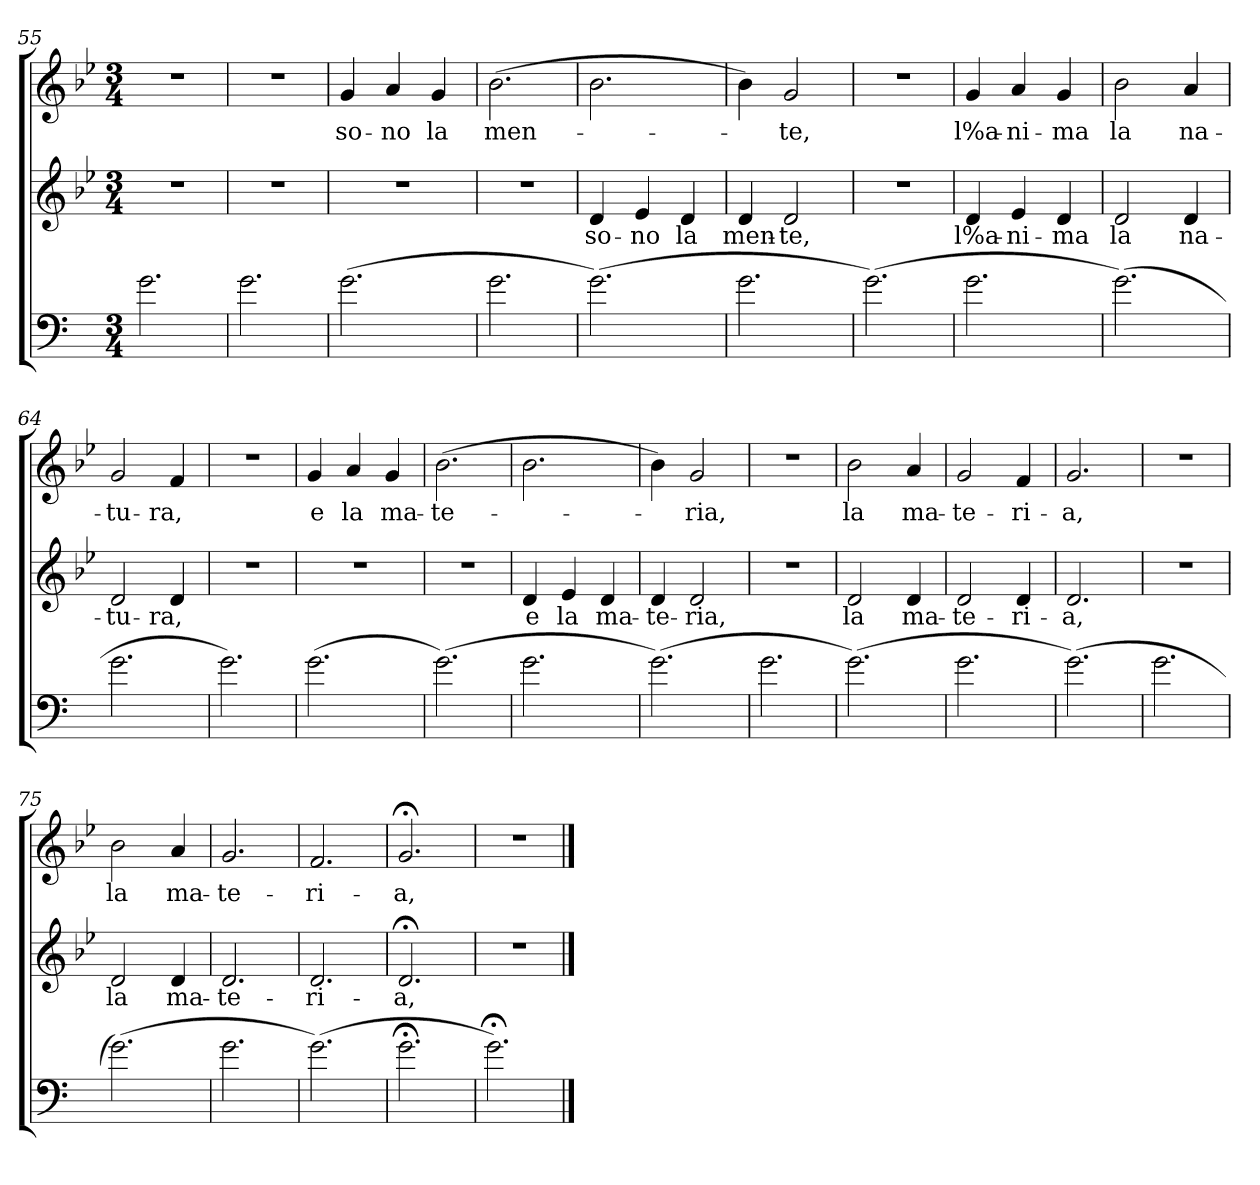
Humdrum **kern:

**kern	**kern	**text	**kern	**text
*part3	*part2	*part2	*part1	*part1
*staff3	*staff2	*staff2	*staff1	*staff1
!!LO:LB:g=z
*clefF4	*clefG2	*	*clefG2	*
*ITrd1c2	*	*	*	*
*k[b-e-]	*k[b-e-]	*	*k[b-e-]	*
*B-:	*B-:	*	*B-:	*
*M3/4	*M3/4	*	*M3/4	*
=55	=55	=55	=55	=55
!	!LO:N:vis=1	!	!LO:N:vis=1	!
2.f\	2.r	.	2.r	.
=56	=56	=56	=56	=56
!	!LO:N:vis=1	!	!LO:N:vis=1	!
2.f\	2.r	.	2.r	.
=57	=57	=57	=57	=57
!	!LO:N:vis=1	!	!	!LO:LY:b
(>2.f\	2.r	.	4g/	so-
!	!	!	!	!LO:LY:b
.	.	.	4a/	-no
!	!	!	!	!LO:LY:b
.	.	.	4g/	la
=58	=58	=58	=58	=58
!	!LO:N:vis=1	!	!	!LO:LY:b
2.f\	2.r	.	(>2.b-\	men-
=59	=59	=59	=59	=59
!	!	!LO:LY:b	!	!
(>2.f\)	4d/	so-	2.b-\	.
!	!	!LO:LY:b	!	!
.	4e-/	-no	.	.
!	!	!LO:LY:b	!	!
.	4d/	la	.	.
=60	=60	=60	=60	=60
!	!	!LO:LY:b	!	!
2.f\	4d/	men-	4b-\)	.
!	!	!LO:LY:b	!	!LO:LY:b
.	2d/	-te,	2g/	-te,
=61	=61	=61	=61	=61
!	!LO:N:vis=1	!	!LO:N:vis=1	!
(>2.f\)	2.r	.	2.r	.
=62	=62	=62	=62	=62
!	!	!LO:LY:b	!	!LO:LY:b
2.f\	4d/	l%a-	4g/	l%a-
!	!	!LO:LY:b	!	!LO:LY:b
.	4e-/	-ni-	4a/	-ni-
!	!	!LO:LY:b	!	!LO:LY:b
.	4d/	-ma	4g/	-ma
=63	=63	=63	=63	=63
!	!	!LO:LY:b	!	!LO:LY:b
(>2.f\)	2d/	la	2b-\	la
!	!	!LO:LY:b	!	!LO:LY:b
.	4d/	na-	4a/	na-
=64	=64	=64	=64	=64
!	!	!LO:LY:b	!	!LO:LY:b
2.f\	2d/	-tu-	2g/	-tu-
!	!	!LO:LY:b	!	!LO:LY:b
.	4d/	-ra,	4f/	-ra,
=65	=65	=65	=65	=65
!	!LO:N:vis=1	!	!LO:N:vis=1	!
2.f\)	2.r	.	2.r	.
!!LO:LB:g=z
=66	=66	=66	=66	=66
!	!LO:N:vis=1	!	!	!LO:LY:b
(>2.f\	2.r	.	4g/	e
!	!	!	!	!LO:LY:b
.	.	.	4a/	la
!	!	!	!	!LO:LY:b
.	.	.	4g/	ma-
=67	=67	=67	=67	=67
!	!LO:N:vis=1	!	!	!LO:LY:b
(>2.f\)	2.r	.	(>2.b-\	-te-
=68	=68	=68	=68	=68
!	!	!LO:LY:b	!	!
2.f\	4d/	e	2.b-\	.
!	!	!LO:LY:b	!	!
.	4e-/	la	.	.
!	!	!LO:LY:b	!	!
.	4d/	ma-	.	.
=69	=69	=69	=69	=69
!	!	!LO:LY:b	!	!
(>2.f\)	4d/	-te-	4b-\)	.
!	!	!LO:LY:b	!	!LO:LY:b
.	2d/	-ria,	2g/	-ria,
=70	=70	=70	=70	=70
!	!LO:N:vis=1	!	!LO:N:vis=1	!
2.f\	2.r	.	2.r	.
=71	=71	=71	=71	=71
!	!	!LO:LY:b	!	!LO:LY:b
(>2.f\)	2d/	la	2b-\	la
!	!	!LO:LY:b	!	!LO:LY:b
.	4d/	ma-	4a/	ma-
=72	=72	=72	=72	=72
!	!	!LO:LY:b	!	!LO:LY:b
2.f\	2d/	-te-	2g/	-te-
!	!	!LO:LY:b	!	!LO:LY:b
.	4d/	-ri-	4f/	-ri-
=73	=73	=73	=73	=73
!	!	!LO:LY:b	!	!LO:LY:b
(>2.f\)	2.d/	-a,	2.g/	-a,
=74	=74	=74	=74	=74
!	!LO:N:vis=1	!	!LO:N:vis=1	!
2.f\	2.r	.	2.r	.
=75	=75	=75	=75	=75
!	!	!LO:LY:b	!	!LO:LY:b
(>2.f\)	2d/	la	2b-\	la
!	!	!LO:LY:b	!	!LO:LY:b
.	4d/	ma-	4a/	ma-
=76	=76	=76	=76	=76
!	!	!LO:LY:b	!	!LO:LY:b
2.f\	2.d/	-te-	2.g/	-te-
=77	=77	=77	=77	=77
!	!	!LO:LY:b	!	!LO:LY:b
(>2.f\)	2.d/	-ri-	2.f/	-ri-
=78	=78	=78	=78	=78
!	!	!LO:LY:b	!	!LO:LY:b
2.f;<\	2.d;/	-a,	2.g;/	-a,
=79	=79	=79	=79	=79
!	!LO:N:vis=1	!	!LO:N:vis=1	!
2.f;<\)	2.r	.	2.r	.
==	==	==	==	==
*-	*-	*-	*-	*-
